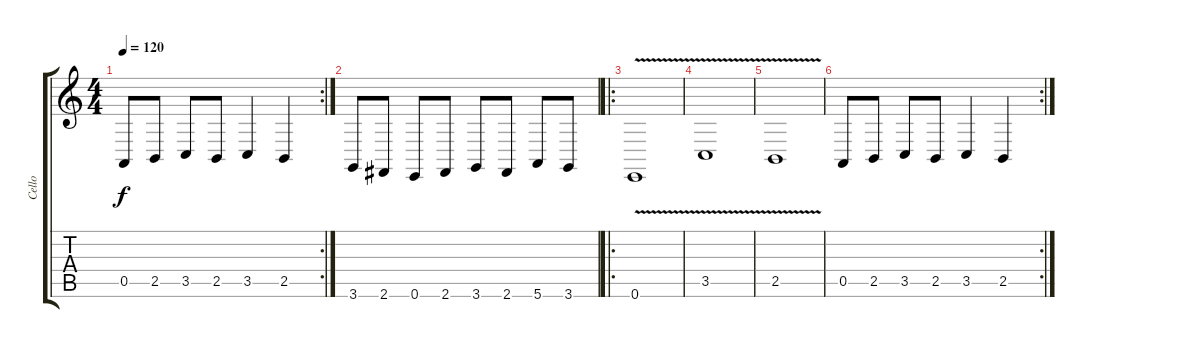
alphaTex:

\track ("Cello" "Cello") {instrument cello}
\staff {score tabs}
\tuning (E4 B3 G3 D3 A2 E2) {hide}
\rc 2
\ts (4 4)
\tempo 120
\clef g2
\ks c
0.5.8{dy f} 2.5.8 3.5.8 2.5.8 3.5.4 2.5.4 |
3.6.8 2.6.8 0.6.8 2.6.8 3.6.8 2.6.8 5.6.8 3.6.8 |
\ro
0.6{v}.1 |
3.5{v}.1 |
2.5{v}.1 |
\rc 2
0.5.8 2.5.8 3.5.8 2.5.8 3.5.4 2.5.4
